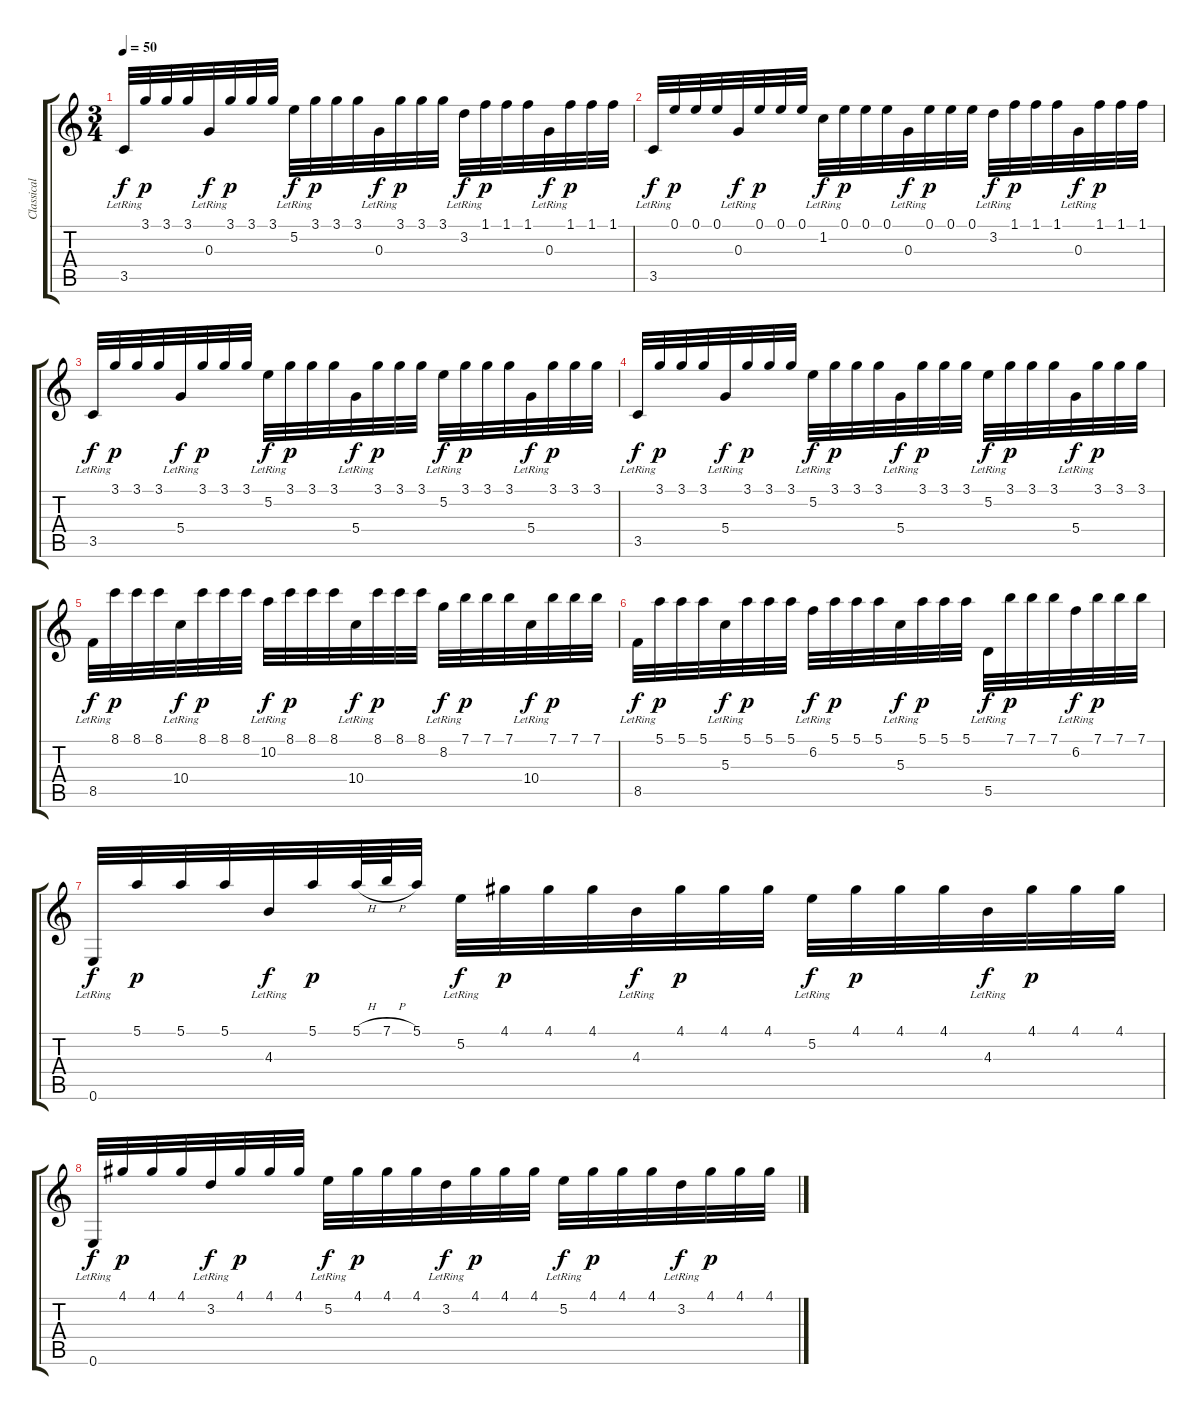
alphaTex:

\track ("Classical Guitar" "Classical ") {instrument acousticguitarnylon}
\staff {score tabs}
\tuning (E4 B3 G3 D3 A2 E2) {hide}
\ts (3 4)
\tempo 50
\clef g2
\ks c
3.5{lr}.32{dy f} 3.1.32{dy p} 3.1.32 3.1.32 0.3{lr}.32{dy f} 3.1.32{dy p} 3.1.32 3.1.32 5.2{lr}.32{dy f} 3.1.32{dy p} 3.1.32 3.1.32 0.3{lr}.32{dy f} 3.1.32{dy p} 3.1.32 3.1.32 3.2{lr}.32{dy f} 1.1.32{dy p} 1.1.32 1.1.32 0.3{lr}.32{dy f} 1.1.32{dy p} 1.1.32 1.1.32 |
3.5{lr}.32{dy f} 0.1.32{dy p} 0.1.32 0.1.32 0.3{lr}.32{dy f} 0.1.32{dy p} 0.1.32 0.1.32 1.2{lr}.32{dy f} 0.1.32{dy p} 0.1.32 0.1.32 0.3{lr}.32{dy f} 0.1.32{dy p} 0.1.32 0.1.32 3.2{lr}.32{dy f} 1.1.32{dy p} 1.1.32 1.1.32 0.3{lr}.32{dy f} 1.1.32{dy p} 1.1.32 1.1.32 |
3.5{lr}.32{dy f} 3.1.32{dy p} 3.1.32 3.1.32 5.4{lr}.32{dy f} 3.1.32{dy p} 3.1.32 3.1.32 5.2{lr}.32{dy f} 3.1.32{dy p} 3.1.32 3.1.32 5.4{lr}.32{dy f} 3.1.32{dy p} 3.1.32 3.1.32 5.2{lr}.32{dy f} 3.1.32{dy p} 3.1.32 3.1.32 5.4{lr}.32{dy f} 3.1.32{dy p} 3.1.32 3.1.32 |
3.5{lr}.32{dy f} 3.1.32{dy p} 3.1.32 3.1.32 5.4{lr}.32{dy f} 3.1.32{dy p} 3.1.32 3.1.32 5.2{lr}.32{dy f} 3.1.32{dy p} 3.1.32 3.1.32 5.4{lr}.32{dy f} 3.1.32{dy p} 3.1.32 3.1.32 5.2{lr}.32{dy f} 3.1.32{dy p} 3.1.32 3.1.32 5.4{lr}.32{dy f} 3.1.32{dy p} 3.1.32 3.1.32 |
8.5{lr}.32{dy f} 8.1.32{dy p} 8.1.32 8.1.32 10.4{lr}.32{dy f} 8.1.32{dy p} 8.1.32 8.1.32 10.2{lr}.32{dy f} 8.1.32{dy p} 8.1.32 8.1.32 10.4{lr}.32{dy f} 8.1.32{dy p} 8.1.32 8.1.32 8.2{lr}.32{dy f} 7.1.32{dy p} 7.1.32 7.1.32 10.4{lr}.32{dy f} 7.1.32{dy p} 7.1.32 7.1.32 |
8.5{lr}.32{dy f} 5.1.32{dy p} 5.1.32 5.1.32 5.3{lr}.32{dy f} 5.1.32{dy p} 5.1.32 5.1.32 6.2{lr}.32{dy f} 5.1.32{dy p} 5.1.32 5.1.32 5.3{lr}.32{dy f} 5.1.32{dy p} 5.1.32 5.1.32 5.5{lr}.32{dy f} 7.1.32{dy p} 7.1.32 7.1.32 6.2{lr}.32{dy f} 7.1.32{dy p} 7.1.32 7.1.32 |
0.6{lr}.32{dy f} 5.1.32{dy p} 5.1.32 5.1.32 4.3{lr}.32{dy f} 5.1.32{dy p} 5.1{h}.64 7.1{h}.64 5.1.32 5.2{lr}.32{dy f} 4.1.32{dy p} 4.1.32 4.1.32 4.3{lr}.32{dy f} 4.1.32{dy p} 4.1.32 4.1.32 5.2{lr}.32{dy f} 4.1.32{dy p} 4.1.32 4.1.32 4.3{lr}.32{dy f} 4.1.32{dy p} 4.1.32 4.1.32 |
0.6{lr}.32{dy f} 4.1.32{dy p} 4.1.32 4.1.32 3.2{lr}.32{dy f} 4.1.32{dy p} 4.1.32 4.1.32 5.2{lr}.32{dy f} 4.1.32{dy p} 4.1.32 4.1.32 3.2{lr}.32{dy f} 4.1.32{dy p} 4.1.32 4.1.32 5.2{lr}.32{dy f} 4.1.32{dy p} 4.1.32 4.1.32 3.2{lr}.32{dy f} 4.1.32{dy p} 4.1.32 4.1.32
